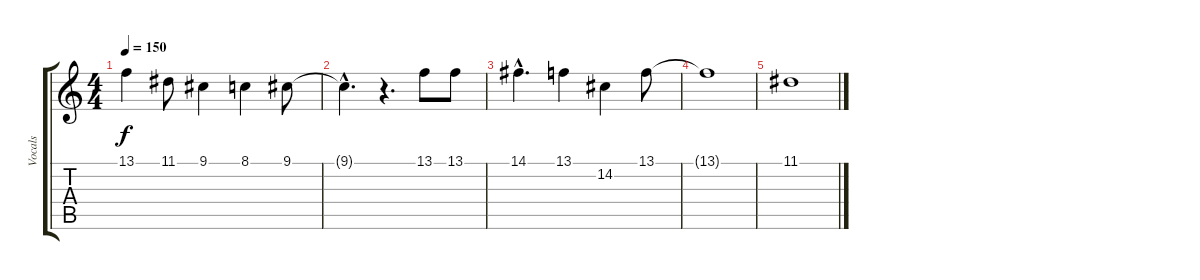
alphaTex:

\track ("Vocals" "Vocals") {instrument lead6voice}
\staff {score tabs}
\tuning (E4 B3 G3 D3 A2 E2) {hide}
\ts (4 4)
\tempo 150
\clef g2
\ks c
13.1.4{dy f} 11.1.8 9.1.4 8.1.4 9.1.8 |
9.1{hac t}.4{d} r.4{d} 13.1.8 13.1.8 |
14.1{hac}.4{d} 13.1.4 14.2.4 13.1.8 |
13.1{t}.1 |
11.1.1
